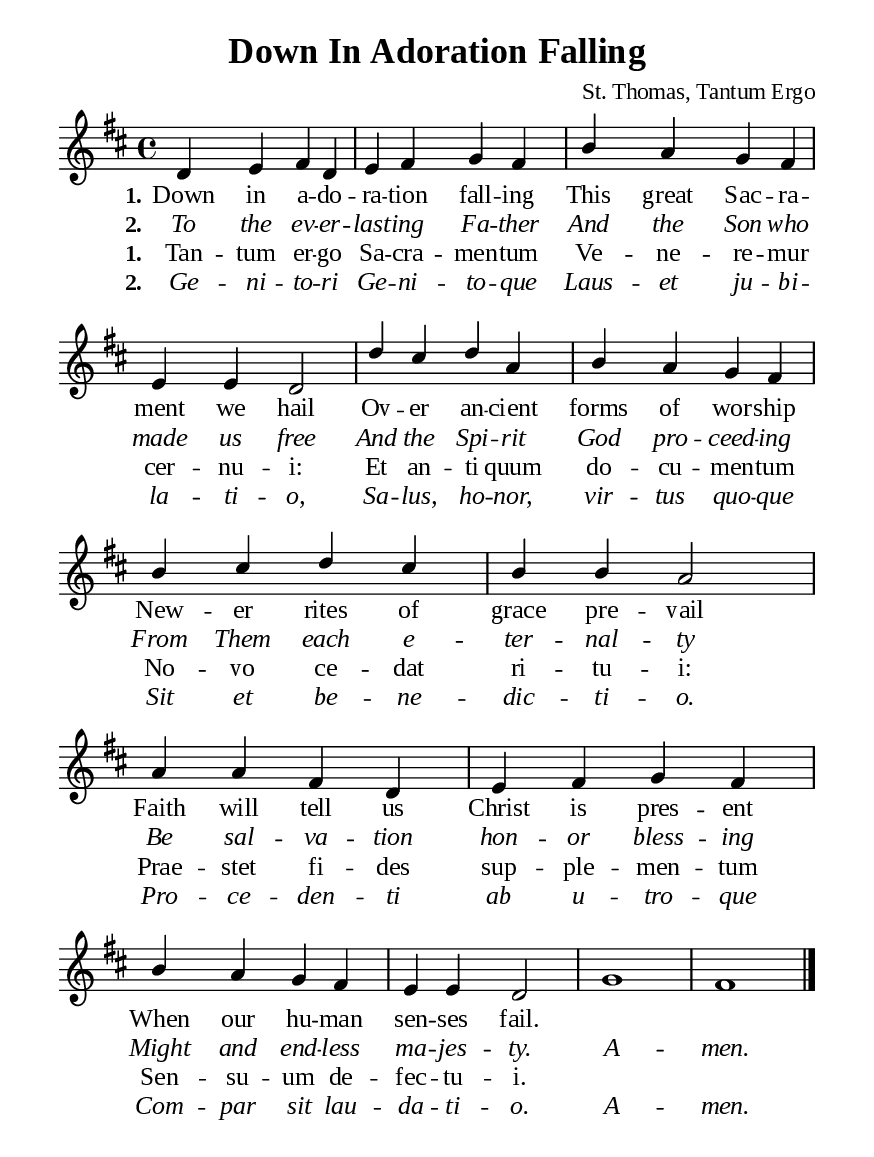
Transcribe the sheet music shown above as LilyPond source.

\version "2.18.2"

\header {
  title = "Down In Adoration Falling"
  composer = "St. Thomas, Tantum Ergo"
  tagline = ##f
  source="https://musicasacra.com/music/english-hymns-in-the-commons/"
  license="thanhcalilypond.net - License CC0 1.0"
}

global= {
  \key d \major
  \time 4/4
  \override Score.BarNumber.break-visibility = ##(#f #f #f)
  \override Lyrics.LyricSpace.minimum-distance = #3.0
}

\paper {
  #(set-paper-size "a5")
  top-margin = 10\mm
  bottom-margin = 5\mm
  left-margin = 10\mm
  right-margin = 10\mm
  indent = #0
  #(define fonts
	 (make-pango-font-tree "Liberation Serif"
	 		       "Liberation Serif"
			       "Liberation Serif"
			       (/ 20 20)))
  system-system-spacing = #'((basic-distance . 3) (padding . 3))
}

printItalic = \with {
  \override LyricText.font-shape = #'italic
}

% Verse music
musicVerseSoprano = \relative c' {
  d4 e fis d |
  e fis g fis |
  b a g fis |
  e e d2 |
  d'4 cis d a |
  b a g fis |
  b cis d cis |
  b b a2 |
  a4 a fis d |
  e fis g fis |
  b a g fis |
  e e d2 |
  g1 |
  fis1 \bar "|."
}

% Verse lyrics
verseOne = \lyricmode {
  \set stanza = #"1."
  Down in a -- do -- ra -- tion fall -- ing
  This great Sac -- ra -- ment we hail
  Ov -- er an -- cient forms of wor -- ship
  New -- er rites of grace pre -- vail
  Faith will tell us Christ is pres -- ent
  When our hu -- man sen -- ses fail.
}

verseTwo = \lyricmode {
  \set stanza = #"2."
  To the ev -- er -- last -- ing Fa -- ther
  And the Son who made us free
  And the Spi -- rit God pro -- ceed -- ing
  From Them each e -- ter -- nal -- ty
  Be sal -- va -- tion hon -- or bless -- ing
  Might and end -- less ma -- jes -- ty.
  A -- men.
}

verseThree = \lyricmode {
  \set stanza = #"1."
  Tan -- tum er -- go Sa -- cra -- men -- tum
  Ve -- ne -- re -- mur cer -- nu -- i:
  Et an -- ti quum do -- cu -- men -- tum
  No -- vo ce -- dat ri -- tu -- i:
  Prae -- stet fi -- des sup -- ple -- men -- tum
  Sen -- su -- um de -- fec -- tu -- i.
}

verseFour = \lyricmode {
  \set stanza = #"2."
  Ge -- ni -- to -- ri Ge -- ni -- to -- que
  Laus -- et ju -- bi -- la -- ti -- o,
  Sa -- lus, ho -- nor, vir -- tus quo -- que
  Sit et be -- ne -- dic -- ti -- o.
  Pro -- ce -- den -- ti ab u -- tro -- que
  Com -- par sit lau -- da -- ti -- o.
  A -- men.
}

% Layout
\score {
    \new ChoirStaff <<
      \new Staff <<
        \clef "treble"
        \new Voice = "sopranos" { \global \stemUp \slurUp \musicVerseSoprano }
      >>
      \new Lyrics \lyricsto sopranos \verseOne
      \new Lyrics \printItalic \lyricsto sopranos \verseTwo
      \new Lyrics \lyricsto sopranos \verseThree
      \new Lyrics \printItalic \lyricsto sopranos \verseFour
    >>
}
